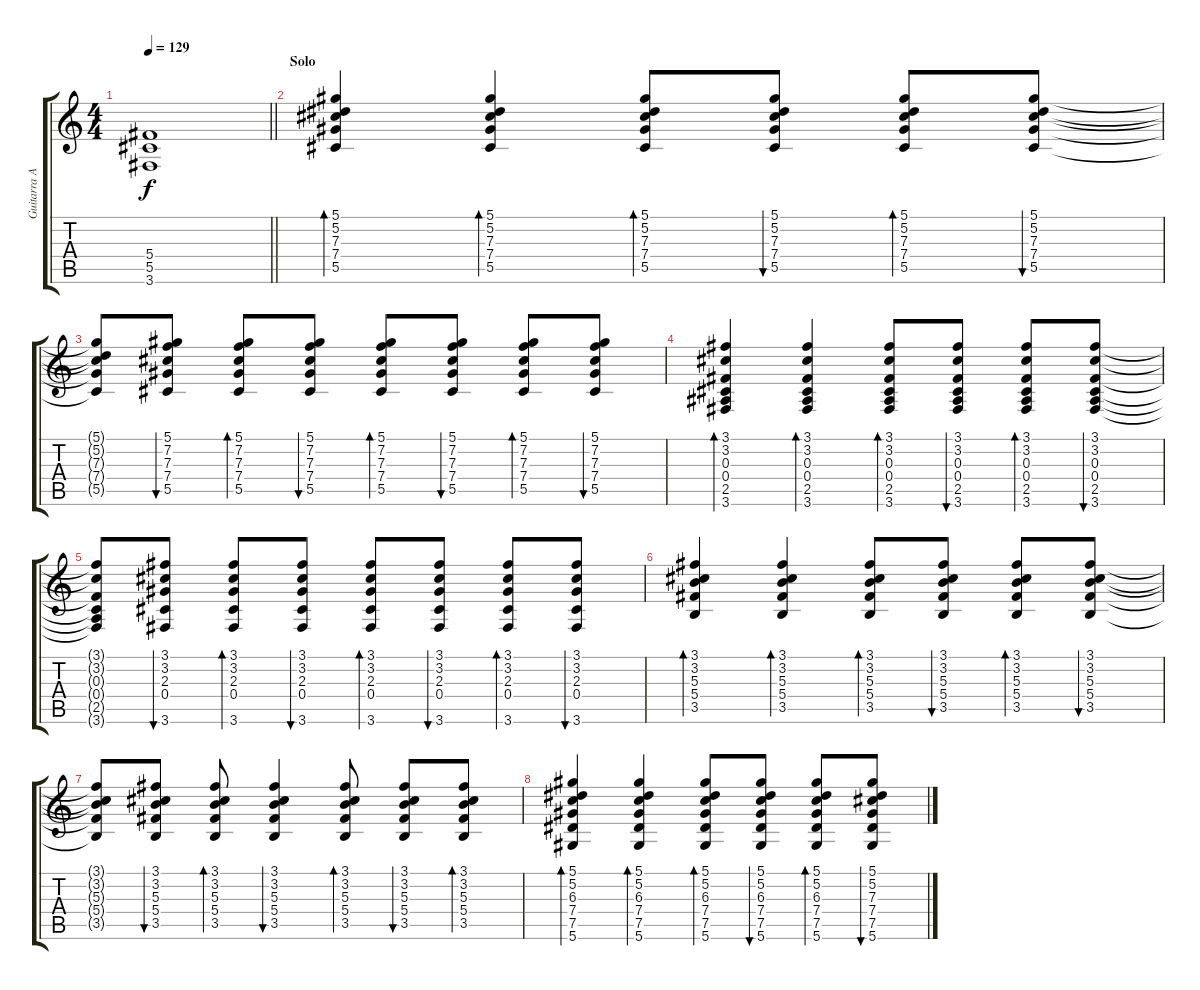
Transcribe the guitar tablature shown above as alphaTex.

\track ("Guitarra Adicional" "Guitarra A") {instrument acousticguitarsteel}
\staff {score tabs}
\tuning (Eb4 Bb3 Gb3 Db3 Ab2 Eb2) {hide}
\ts (4 4)
\tempo 129
\clef g2
\barLineRight lightlight
\ks c
(5.4 5.5 3.6).1{dy f} |
\section ("" "Solo")
(5.1 5.2 7.3 7.4 5.5).4{bd 120 volume 10 instrument electricguitarclean} (5.1 5.2 7.3 7.4 5.5).4{bd 30} (5.1 5.2 7.3 7.4 5.5).8{bd 30} (5.1 5.2 7.3 7.4 5.5).8{bu 30} (5.1 5.2 7.3 7.4 5.5).8{bd 30} (5.1 5.2 7.3 7.4 5.5).8{bu 30} |
(5.1{t} 5.2{t} 7.3{t} 7.4{t} 5.5{t}).8 (5.1 7.2 7.3 7.4 5.5).8{bu 30} (5.1 7.2 7.3 7.4 5.5).8{bd 30} (5.1 7.2 7.3 7.4 5.5).8{bu 30} (5.1 7.2 7.3 7.4 5.5).8{bd 30} (5.1 7.2 7.3 7.4 5.5).8{bu 30} (5.1 7.2 7.3 7.4 5.5).8{bd 30} (5.1 7.2 7.3 7.4 5.5).8{bu 30} |
(3.1 3.2 0.3 0.4 2.5 3.6).4{bd 60} (3.1 3.2 0.3 0.4 2.5 3.6).4{bd 30} (3.1 3.2 0.3 0.4 2.5 3.6).8{bd 30} (3.1 3.2 0.3 0.4 2.5 3.6).8{bu 30} (3.1 3.2 0.3 0.4 2.5 3.6).8{bd 30} (3.1 3.2 0.3 0.4 2.5 3.6).8{bu 30} |
(3.1{t} 3.2{t} 0.3{t} 0.4{t} 2.5{t} 3.6{t}).8 (3.1 3.2 2.3 0.4 3.6).8{bu 30} (3.1 3.2 2.3 0.4 3.6).8{bd 30} (3.1 3.2 2.3 0.4 3.6).8{bu 30} (3.1 3.2 2.3 0.4 3.6).8{bd 30} (3.1 3.2 2.3 0.4 3.6).8{bu 30} (3.1 3.2 2.3 0.4 3.6).8{bd 30} (3.1 3.2 2.3 0.4 3.6).8{bu 30} |
(3.1 3.2 5.3 5.4 3.5).4{bd 60} (3.1 3.2 5.3 5.4 3.5).4{bd 30} (3.1 3.2 5.3 5.4 3.5).8{bd 30} (3.1 3.2 5.3 5.4 3.5).8{bu 30} (3.1 3.2 5.3 5.4 3.5).8{bd 30} (3.1 3.2 5.3 5.4 3.5).8{bu 30} |
(3.1{t} 3.2{t} 5.3{t} 5.4{t} 3.5{t}).8 (3.1 3.2 5.3 5.4 3.5).8{bu 30} (3.1 3.2 5.3 5.4 3.5).8{bd 30} (3.1 3.2 5.3 5.4 3.5).4{bu 30} (3.1 3.2 5.3 5.4 3.5).8{bd 30} (3.1 3.2 5.3 5.4 3.5).8{bu 30} (3.1 3.2 5.3 5.4 3.5).8{bd 30} |
(5.1 5.2 6.3 7.4 7.5 5.6).4{bd 60} (5.1 5.2 6.3 7.4 7.5 5.6).4{bd 30} (5.1 5.2 6.3 7.4 7.5 5.6).8{bd 30} (5.1 5.2 6.3 7.4 7.5 5.6).8{bu 30} (5.1 5.2 6.3 7.4 7.5 5.6).8{bd 30} (5.1 5.2 7.3 7.4 7.5 5.6).8{bu 30}
